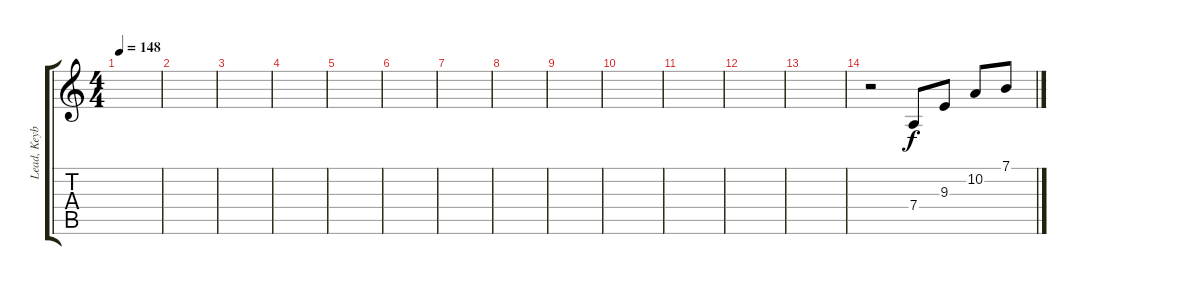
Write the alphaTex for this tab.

\track ("Lead, Keyboard" "Lead, Keyb") {instrument acousticgrandpiano}
\staff {score tabs}
\tuning (E4 B3 G3 D3 A2 E2) {hide}
\ts (4 4)
\tempo 148
\clef g2
\ks c
|
|
|
|
|
|
|
|
|
|
|
|
|
r.2 7.4.8 9.3.8 10.2.8 7.1.8
